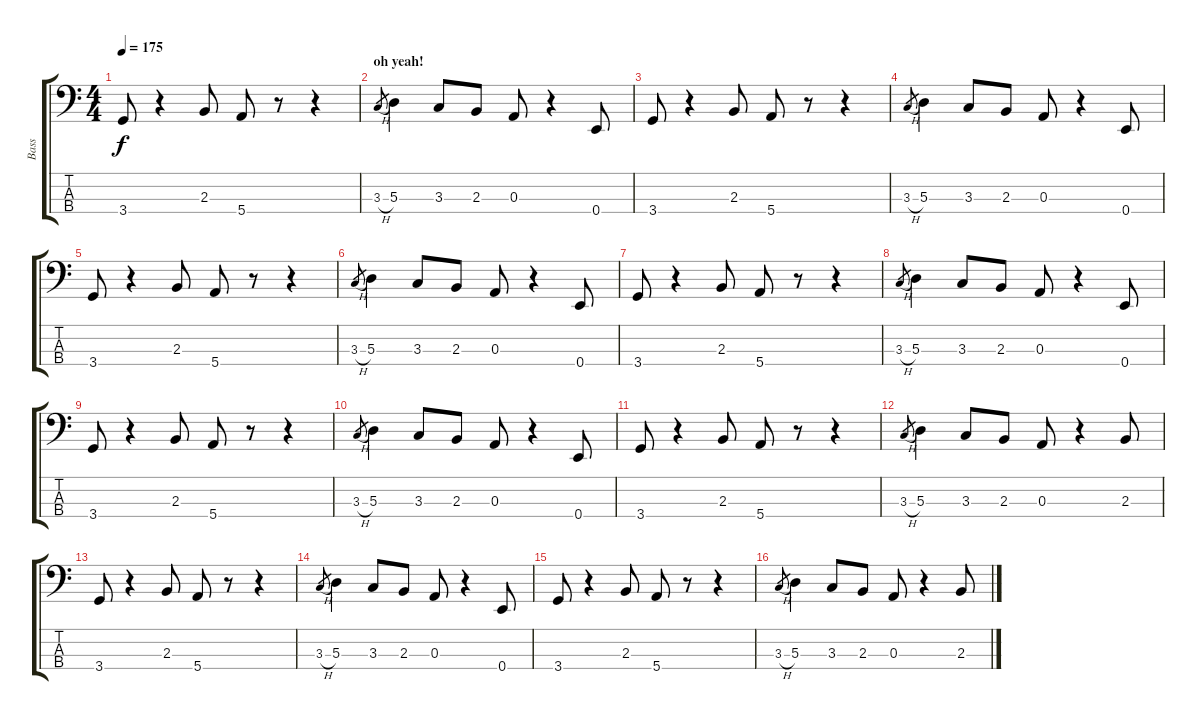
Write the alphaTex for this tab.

\track ("Bass" "Bass") {instrument slapbass1}
\staff {score tabs}
\tuning (G2 D2 A1 E1) {hide}
\ts (4 4)
\tempo 175
\clef f4
\ks c
3.4.8{dy f} r.4 2.3.8 5.4.8 r.8 r.4 |
\section ("" "oh yeah!")
3.3{h}.8{gr} 5.3.4 3.3.8 2.3.8 0.3.8 r.4 0.4.8 |
3.4.8 r.4 2.3.8 5.4.8 r.8 r.4 |
3.3{h}.8{gr} 5.3.4 3.3.8 2.3.8 0.3.8 r.4 0.4.8 |
3.4.8 r.4 2.3.8 5.4.8 r.8 r.4 |
3.3{h}.8{gr} 5.3.4 3.3.8 2.3.8 0.3.8 r.4 0.4.8 |
3.4.8 r.4 2.3.8 5.4.8 r.8 r.4 |
3.3{h}.8{gr} 5.3.4 3.3.8 2.3.8 0.3.8 r.4 0.4.8 |
3.4.8 r.4 2.3.8 5.4.8 r.8 r.4 |
3.3{h}.8{gr} 5.3.4 3.3.8 2.3.8 0.3.8 r.4 0.4.8 |
3.4.8 r.4 2.3.8 5.4.8 r.8 r.4 |
3.3{h}.8{gr} 5.3.4 3.3.8 2.3.8 0.3.8 r.4 2.3.8 |
3.4.8 r.4 2.3.8 5.4.8 r.8 r.4 |
3.3{h}.8{gr} 5.3.4 3.3.8 2.3.8 0.3.8 r.4 0.4.8 |
3.4.8 r.4 2.3.8 5.4.8 r.8 r.4 |
3.3{h}.8{gr} 5.3.4 3.3.8 2.3.8 0.3.8 r.4 2.3.8
